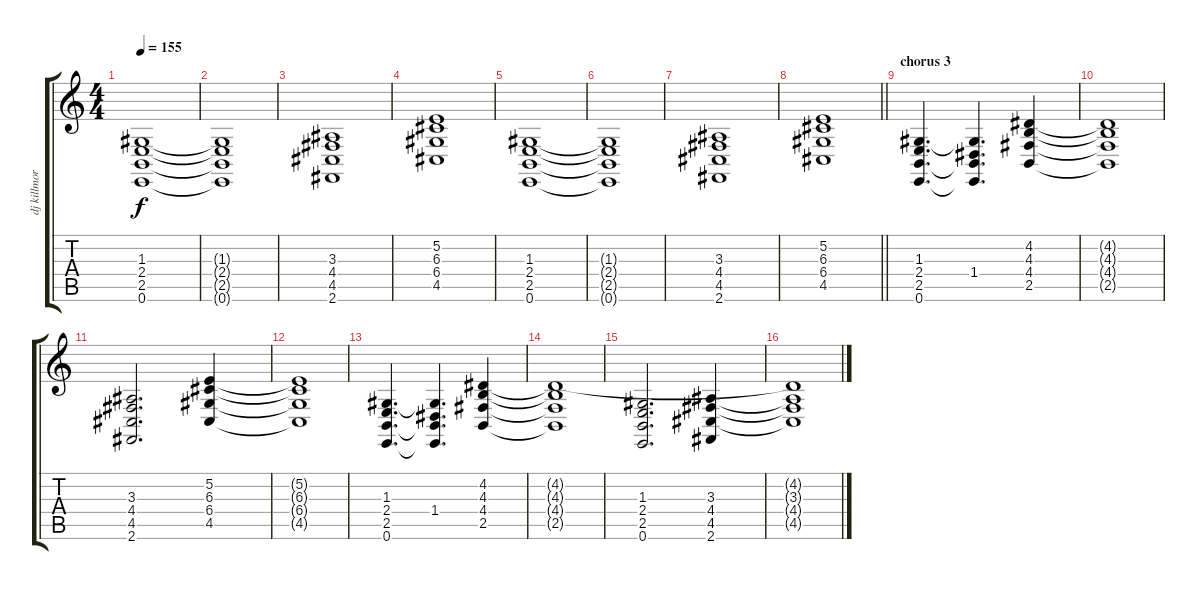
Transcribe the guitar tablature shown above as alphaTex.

\track ("dj killmore" "dj killmor") {instrument acousticgrandpiano}
\staff {score tabs}
\tuning (E4 B3 G3 D3 A2 E2) {hide}
\ts (4 4)
\tempo 155
\clef g2
\ks c
(1.3 2.4 2.5 0.6).1{dy f volume 10 instrument acousticgrandpiano} |
(1.3{t} 2.4{t} 2.5{t} 0.6{t}).1 |
(3.3 4.4 4.5 2.6).1 |
(5.2 6.3 6.4 4.5).1 |
(1.3 2.4 2.5 0.6).1 |
(1.3{t} 2.4{t} 2.5{t} 0.6{t}).1 |
(3.3 4.4 4.5 2.6).1 |
\barLineRight lightlight
(5.2 6.3 6.4 4.5).1 |
\section ("" "chorus 3")
(1.3 2.4 2.5 0.6).4{d volume 11 instrument acousticgrandpiano} (1.3{t} 1.4 2.5{t} 0.6{t}).4{d} (4.2 4.3 4.4 2.5).4 |
(4.2{t} 4.3{t} 4.4{t} 2.5{t}).1 |
(3.3 4.4 4.5 2.6).2{d} (5.2 6.3 6.4 4.5).4 |
(5.2{t} 6.3{t} 6.4{t} 4.5{t}).1 |
(1.3 2.4 2.5 0.6).4{d} (1.3{t} 1.4 2.5{t} 0.6{t}).4{d} (4.2 4.3 4.4 2.5).4 |
(4.2{t} 4.3{t} 4.4{t} 2.5{t}).1 |
(1.3 2.4 2.5 0.6).2{d} (3.3 4.4 4.5 2.6).4 |
(4.2{t} 3.3{t} 4.4{t} 4.5{t}).1
